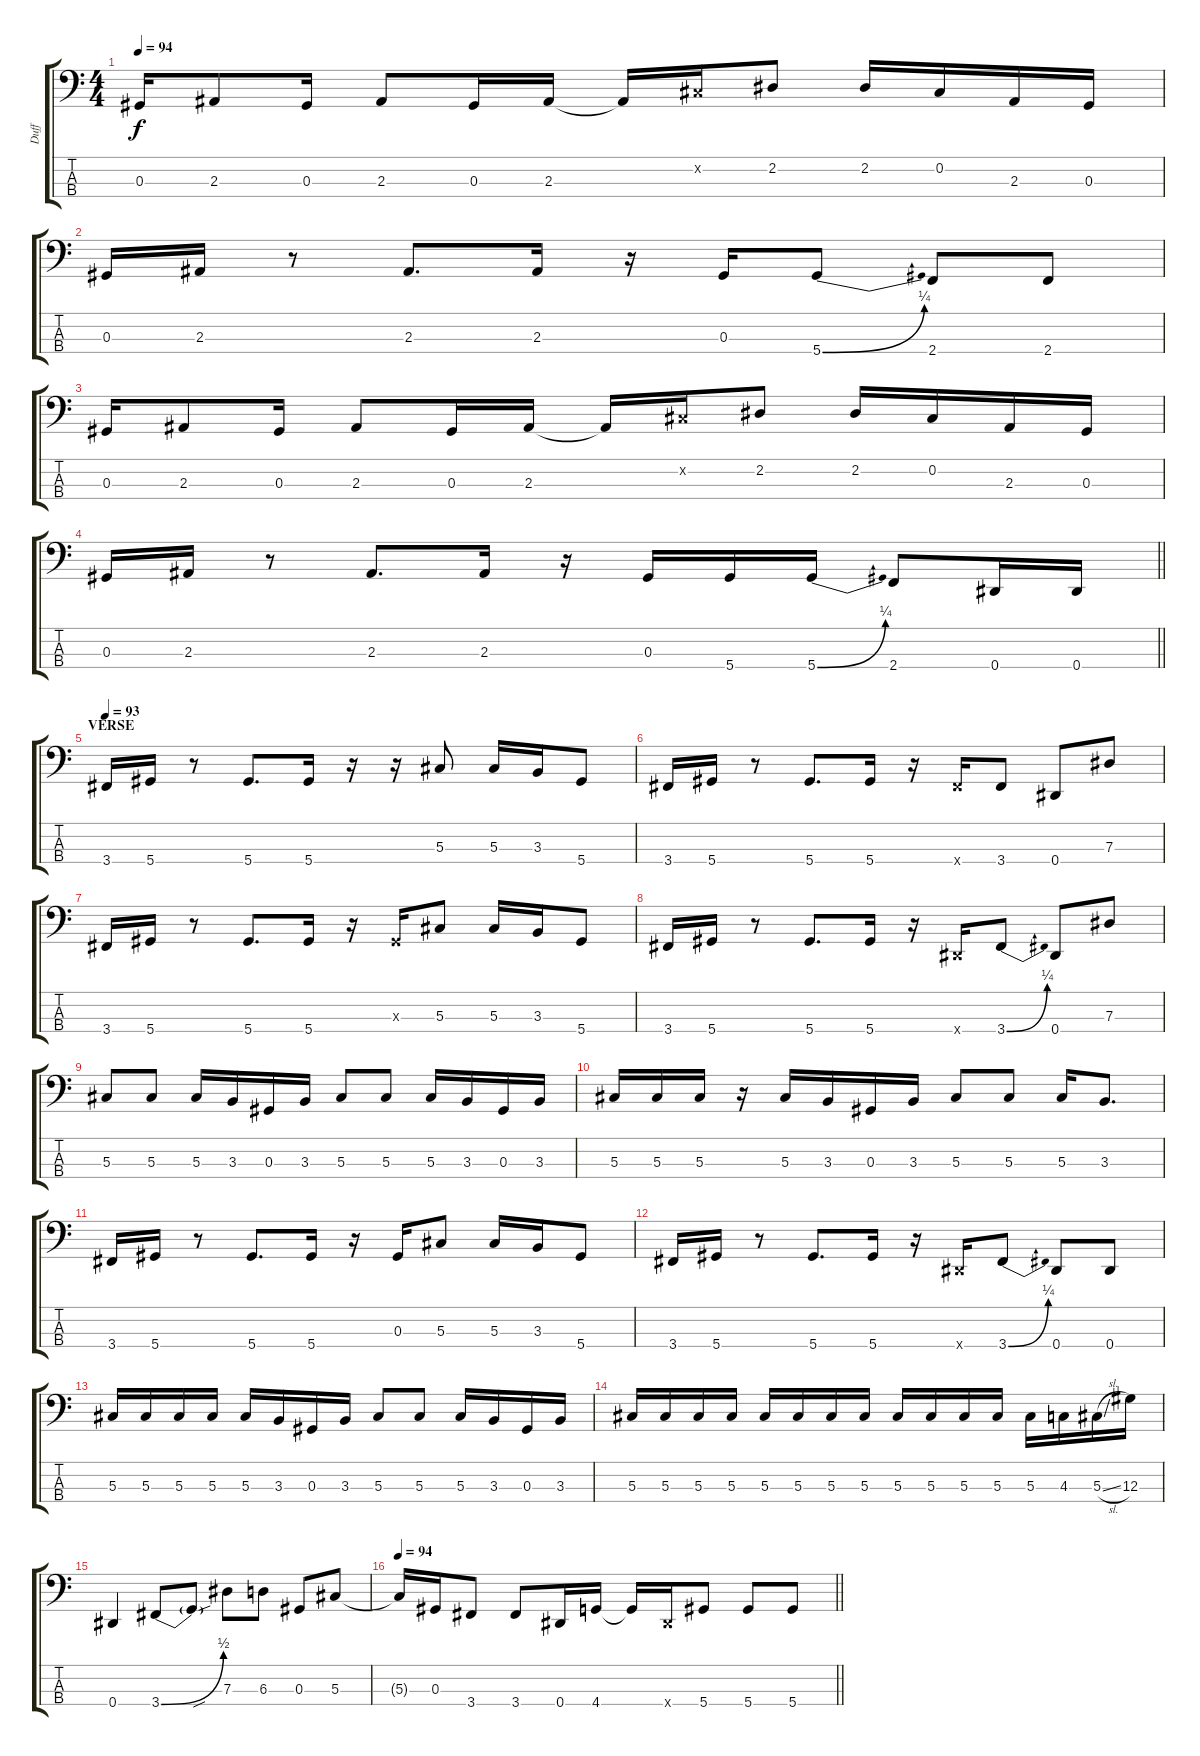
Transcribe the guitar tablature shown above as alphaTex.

\track ("Duff" "Duff") {instrument electricbassfinger}
\staff {score tabs}
\tuning (Gb2 Db2 Ab1 Eb1) {hide}
\ts (4 4)
\tempo 94
\clef f4
\ks c
0.3.16{dy f} 2.3.8 0.3.16 2.3.8 0.3.16 2.3.16 2.3{t}.16 0.2{x}.16 2.2.8 2.2.16 0.2.16 2.3.16 0.3.16 |
0.3.16 2.3.16 r.8 2.3.8{d} 2.3.16 r.16 0.3.16 5.4{be (bend 0 0 60 1)}.8 2.4.8 2.4.8 |
0.3.16 2.3.8 0.3.16 2.3.8 0.3.16 2.3.16 2.3{t}.16 0.2{x}.16 2.2.8 2.2.16 0.2.16 2.3.16 0.3.16 |
\barLineRight lightlight
0.3.16 2.3.16 r.8 2.3.8{d} 2.3.16 r.16 0.3.16 5.4.16 5.4{be (bend 0 0 60 1)}.16 2.4.8 0.4.16 0.4.16 |
\section ("" "VERSE")
\tempo 93
3.4.16 5.4.16 r.8 5.4.8{d} 5.4.16 r.16 r.16 5.3.8 5.3.16 3.3.16 5.4.8 |
3.4.16 5.4.16 r.8 5.4.8{d} 5.4.16 r.16 3.4{x}.16 3.4.8 0.4.8 7.3.8 |
3.4.16 5.4.16 r.8 5.4.8{d} 5.4.16 r.16 0.3{x}.16 5.3.8 5.3.16 3.3.16 5.4.8 |
3.4.16 5.4.16 r.8 5.4.8{d} 5.4.16 r.16 0.4{x}.16 3.4{be (bend 0 0 60 1)}.8 0.4.8 7.3.8 |
5.3.8 5.3.8 5.3.16 3.3.16 0.3.16 3.3.16 5.3.8 5.3.8 5.3.16 3.3.16 0.3.16 3.3.16 |
5.3.16 5.3.16 5.3.16 r.16 5.3.16 3.3.16 0.3.16 3.3.16 5.3.8 5.3.8 5.3.16 3.3.8{d} |
3.4.16 5.4.16 r.8 5.4.8{d} 5.4.16 r.16 0.3.16 5.3.8 5.3.16 3.3.16 5.4.8 |
3.4.16 5.4.16 r.8 5.4.8{d} 5.4.16 r.16 0.4{x}.16 3.4{be (bend 0 0 60 1)}.8 0.4.8 0.4.8 |
5.3.16 5.3.16 5.3.16 5.3.16 5.3.16 3.3.16 0.3.16 3.3.16 5.3.8 5.3.8 5.3.16 3.3.16 0.3.16 3.3.16 |
5.3.16 5.3.16 5.3.16 5.3.16 5.3.16 5.3.16 5.3.16 5.3.16 5.3.16 5.3.16 5.3.16 5.3.16 5.3.16 4.3.16 5.3{sl}.16 12.3.16 |
0.4.4 3.4{be (bend 0 0 60 2)}.8 3.4{sou t}.8 7.3.8 6.3.8 0.3.8 5.3.8 |
\tempo 94
\barLineRight lightlight
5.3{t}.16 0.3.16 3.4.8 3.4.8 0.4.16 4.4.16 4.4{t}.16 0.4{x}.16 5.4.8 5.4.8 5.4.8
